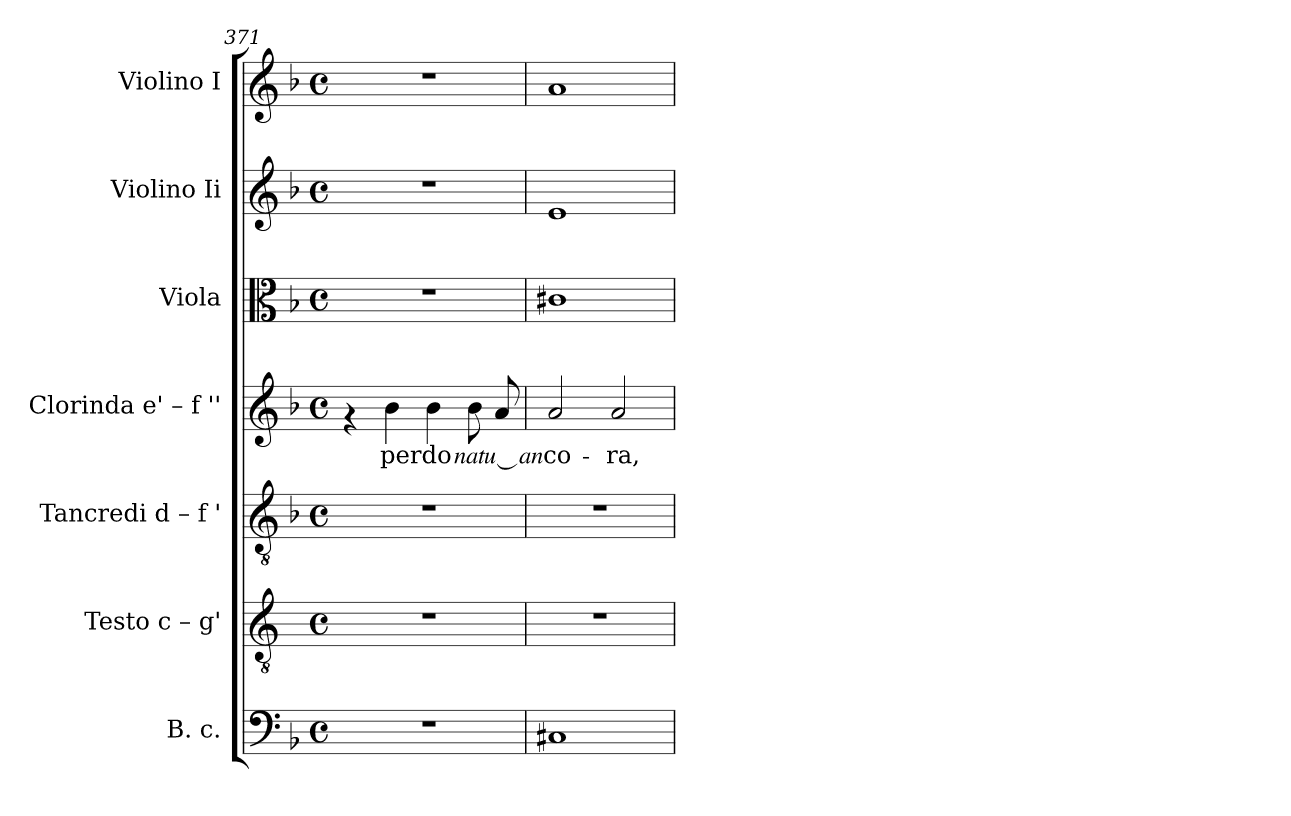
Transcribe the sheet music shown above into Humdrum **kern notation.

**kern	**kern	**kern	**kern	**text	**kern	**kern	**kern	**text
*part7	*part6	*part5	*part4	*part4	*part3	*part2	*part1	*part1
*staff7	*staff6	*staff5	*staff4	*staff4	*staff3	*staff2	*staff1	*staff1
*I"B. c.	*I"Testo  c – g'	*I"Tancredi  d – f '	*I"Clorinda  e' – f ''	*	*I"Viola	*I"Violino Ii	*I"Violino I	*
*clefF4	*clefGv2	*clefGv2	*clefG2	*	*clefC3	*clefG2	*clefG2	*
*k[b-]	*k[]	*k[b-]	*k[b-]	*	*k[b-]	*k[b-]	*k[b-]	*
*F:	*C:	*F:	*F:	*	*F:	*F:	*F:	*
*M4/4	*M4/4	*M4/4	*M4/4	*	*M4/4	*M4/4	*M4/4	*
*met(c)	*met(c)	*met(c)	*met(c)	*	*met(c)	*met(c)	*met(c)	*
=371	=371	=371	=371	=371	=371	=371	=371	=371
1r	1r	1r	4rf	.	1r	1r	1r	.
!	!	!	!	!LO:LY:b:cj	!	!	!	!
.	.	.	4b-\	perdo-	.	.	.	.
!	!	!	!	!LO:LY:b:cj	!	!	!	!
.	.	.	4b-\	--	.	.	.	.
!	!	!	!	!LO:LY:b:cj	!	!	!	!
.	.	.	8b-\	-natu‿an-	.	.	.	.
!	!	!	!	!LO:LY:b:cj	!	!	!	!
.	.	.	8a/	--	.	.	.	.
=372	=372	=372	=372	=372	=372	=372	=372	=372
!	!	!	!	!LO:LY:b:cj	!	!	!	!LO:LY:b:cj
1C#X	1r	1r	2a/	-co-	1c#X	1e	1a	.
!	!	!	!	!LO:LY:b:cj	!	!	!	!
.	.	.	2a/	-ra,	.	.	.	.
=	=	=	=	=	=	=	=	=
*-	*-	*-	*-	*-	*-	*-	*-	*-
